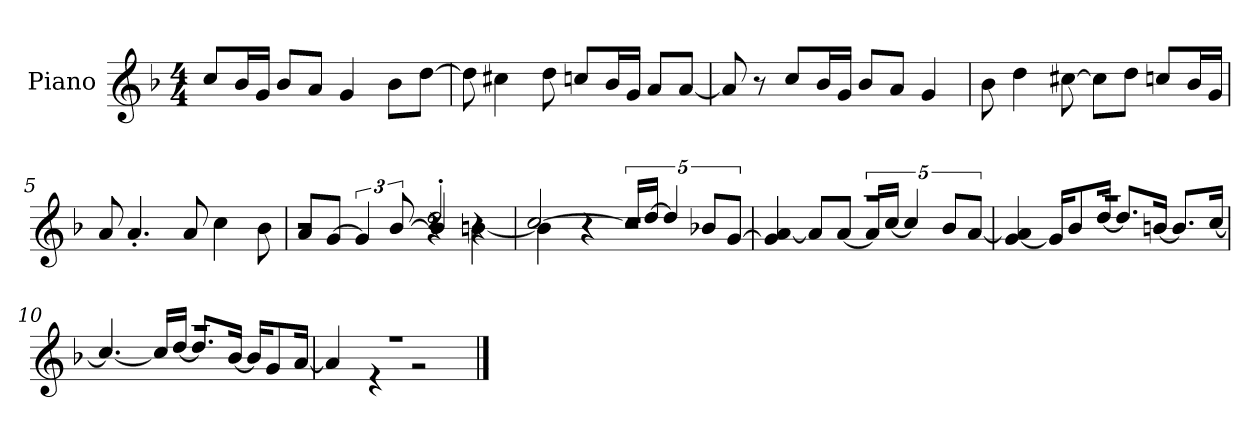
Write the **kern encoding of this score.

**kern
*part1
*staff1
*I"Piano
*I'P-no
*clefG2
*k[b-]
*M4/4
*MM90
=1
8cc/L
16b-/L
16g/JJ
8b-/L
8a/J
4g/
8b-\L
[8dd\J
=2
8dd\]
4cc#X\
8dd\
8ccn/L
16b-/L
16g/JJ
8a/L
[8a/J
=3
8a/]
8r
8cc/L
16b-/L
16g/JJ
8b-/L
8a/J
4g/
=4
8b-\
4dd\
[8cc#X\
8cc#\L]
8dd\J
8ccn/L
16b-/L
16g/JJ
!!LO:LB:g=z
=5
8a/
4.a'/
8a/
4cc\
8b-\
=6
*^
*	*^
2r	2r	8a/L
.	.	[8g/J
.	.	6g/]
.	.	[12b-/
2dd'/	4r	4b-/]
.	[4bn\	4r
=7	=7	=7
1r	4b\]	[2cc/
.	4r	.
.	2r	20cc/LL]
.	.	[20dd/JJ
.	.	5dd/]
.	.	10b-X/L
.	.	[10g/J
*	*v	*v
=8	=8
1r	4g/] [4a/
.	8a/L]
.	[8a/J
.	20a/LL]
.	[20cc/JJ
.	5cc/]
.	10b-/L
.	[10a/J
!!LO:LB:g=z	!!
=9	=9
1r	[4g/ 4a/]
.	16g/KL]
.	8b-/
.	[16dd/Jk
.	8.dd/L]
.	[16bn/Jk
.	8.b/L]
.	[16cc/Jk
=10	=10
1r	4.cc/_
.	16cc/LL]
.	[16dd/JJ
.	8.dd/L]
.	[16b-/Jk
.	16b-/KL]
.	8g/
.	[16a/Jk
=11	=11
1r	4a/]
.	4r
.	2r
*v	*v
==
*-
